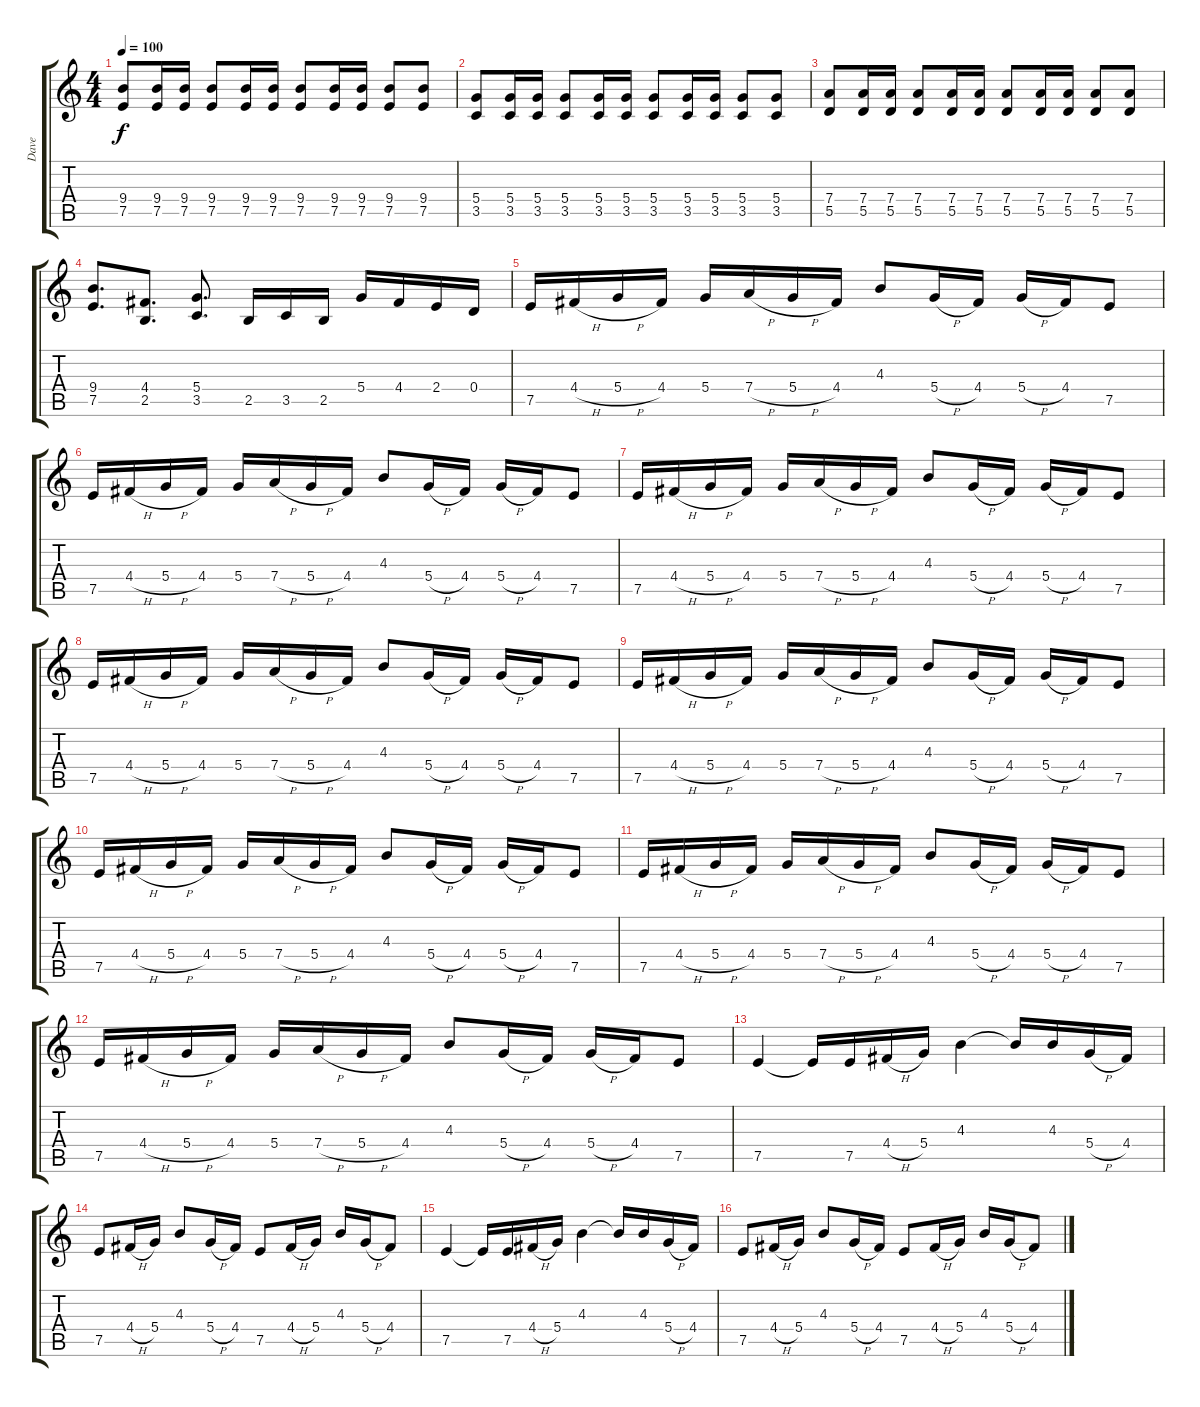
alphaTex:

\track ("Dave" "Dave") {instrument distortionguitar}
\staff {score tabs}
\tuning (E4 B3 G3 D3 A2 E2) {hide}
\ts (4 4)
\tempo 100
\clef g2
\ks c
(9.4 7.5).8{dy f} (9.4 7.5).16 (9.4 7.5).16 (9.4 7.5).8 (9.4 7.5).16 (9.4 7.5).16 (9.4 7.5).8 (9.4 7.5).16 (9.4 7.5).16 (9.4 7.5).8 (9.4 7.5).8 |
(5.4 3.5).8 (5.4 3.5).16 (5.4 3.5).16 (5.4 3.5).8 (5.4 3.5).16 (5.4 3.5).16 (5.4 3.5).8 (5.4 3.5).16 (5.4 3.5).16 (5.4 3.5).8 (5.4 3.5).8 |
(7.4 5.5).8 (7.4 5.5).16 (7.4 5.5).16 (7.4 5.5).8 (7.4 5.5).16 (7.4 5.5).16 (7.4 5.5).8 (7.4 5.5).16 (7.4 5.5).16 (7.4 5.5).8 (7.4 5.5).8 |
(9.4 7.5).8{d} (4.4 2.5).8{d} (5.4 3.5).8{d} 2.5.16 3.5.16 2.5.16 5.4.16 4.4.16 2.4.16 0.4.16 |
7.5.16 4.4{h}.16 5.4{h}.16 4.4.16 5.4.16 7.4{h}.16 5.4{h}.16 4.4.16 4.3.8 5.4{h}.16 4.4.16 5.4{h}.16 4.4.16 7.5.8 |
7.5.16 4.4{h}.16 5.4{h}.16 4.4.16 5.4.16 7.4{h}.16 5.4{h}.16 4.4.16 4.3.8 5.4{h}.16 4.4.16 5.4{h}.16 4.4.16 7.5.8 |
7.5.16 4.4{h}.16 5.4{h}.16 4.4.16 5.4.16 7.4{h}.16 5.4{h}.16 4.4.16 4.3.8 5.4{h}.16 4.4.16 5.4{h}.16 4.4.16 7.5.8 |
7.5.16 4.4{h}.16 5.4{h}.16 4.4.16 5.4.16 7.4{h}.16 5.4{h}.16 4.4.16 4.3.8 5.4{h}.16 4.4.16 5.4{h}.16 4.4.16 7.5.8 |
7.5.16 4.4{h}.16 5.4{h}.16 4.4.16 5.4.16 7.4{h}.16 5.4{h}.16 4.4.16 4.3.8 5.4{h}.16 4.4.16 5.4{h}.16 4.4.16 7.5.8 |
7.5.16 4.4{h}.16 5.4{h}.16 4.4.16 5.4.16 7.4{h}.16 5.4{h}.16 4.4.16 4.3.8 5.4{h}.16 4.4.16 5.4{h}.16 4.4.16 7.5.8 |
7.5.16 4.4{h}.16 5.4{h}.16 4.4.16 5.4.16 7.4{h}.16 5.4{h}.16 4.4.16 4.3.8 5.4{h}.16 4.4.16 5.4{h}.16 4.4.16 7.5.8 |
7.5.16 4.4{h}.16 5.4{h}.16 4.4.16 5.4.16 7.4{h}.16 5.4{h}.16 4.4.16 4.3.8 5.4{h}.16 4.4.16 5.4{h}.16 4.4.16 7.5.8 |
7.5.4 7.5{t}.16 7.5.16 4.4{h}.16 5.4.16 4.3.4 4.3{t}.16 4.3.16 5.4{h}.16 4.4.16 |
7.5.8 4.4{h}.16 5.4.16 4.3.8 5.4{h}.16 4.4.16 7.5.8 4.4{h}.16 5.4.16 4.3.16 5.4{h}.16 4.4.8 |
7.5.4 7.5{t}.16 7.5.16 4.4{h}.16 5.4.16 4.3.4 4.3{t}.16 4.3.16 5.4{h}.16 4.4.16 |
7.5.8 4.4{h}.16 5.4.16 4.3.8 5.4{h}.16 4.4.16 7.5.8 4.4{h}.16 5.4.16 4.3.16 5.4{h}.16 4.4.8
